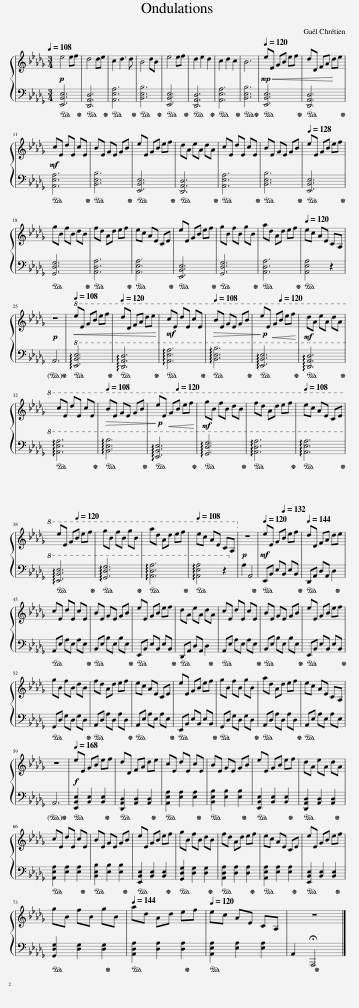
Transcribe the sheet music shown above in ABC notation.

X:1
%%score { 1 | 2 }
L:1/8
Q:1/4=108
M:3/4
I:linebreak $
K:Db
V:1 treble
V:2 bass
V:1
!p! e4 ef | d4 de | c2 d3 d | B4 dB | e4 ef | %5
 d2 e2 d2 | c2 d2 c2 | B6 |[Q:1/4=120]!mp!!<(! eE GB ef | dD FA de!<)! |$ %10
!mf! cE dE cE | BE GE GB | eE GB ef | dA eA dA | cE dE cE | %15
 BE GE GB |[Q:1/4=128] eE GB ef |$ gB fB dB | fd Ad ef | ec AE CE | %20
 eE GB ef | gB fB gB | ad Ad ef |[Q:1/4=120] ec AE CA, |$!p! z6 | %25
[Q:1/4=108]!8va(!!<(! e'e gb e'f' |[Q:1/4=120] d'd fa d'e'!<)! |!mf! c'e d'e c'e |[Q:1/4=108]!>(! be ge gb!>)! |!p! e'e!<(! g[Q:1/4=120]b e'f'!<)! | %30
!mf! d'a e'a d'a |$ c'e d'e c'e |[Q:1/4=108]!>(! be ge gb!>)! |!p! e'e!<(! g[Q:1/4=120]b e'f'!<)! |!mf! g'b f'b d'b | %35
 f'd' ad' e'f' |[Q:1/4=108] e'c' ae ce |$ e'e g[Q:1/4=120]b e'f' | g'b f'b g'b | a'd' ad' e'f' | %40
[Q:1/4=108] e'c' ae cA!8va)! |!p! z6 |[Q:1/4=120]!mf! eE G[Q:1/4=132]B ef |[Q:1/4=144] dD FA de |$ cE dE cE | %45
 BE GE GB | eE GB ef | dA eA dA | cE dE cE | BE GE GB | %50
 eE GB ef |$ gB fB dB | fd Ad ef | ec AE CE | eE GB ef | %55
 gB fB gB | ad Ad ef | ec AE CA, |$ z6 |[Q:1/4=168]!f! eE GB ef | %60
 dD FA de | cE dE cE | BE GE GB | eE GB ef | dA eA dA |$ %65
 cE dE cE | BE GE GB | eE GB ef | gB fB dB | fd Ad ef | %70
 ec AE CE | eE GB ef |$ gB fB gB |[Q:1/4=144] ad Ad ef |[Q:1/4=120] ec AE CA, | %75
 z6 |] %76
V:2
!ped! [E,,B,,E,]6!ped-up! |!ped! [D,,A,,D,]6!ped-up! |!ped! [A,,E,A,]6!ped-up! |!ped! [B,,E,B,]6!ped-up! |!ped! [E,,B,,E,]6!ped-up! | %5
!ped! [D,,A,,D,]6!ped-up! |!ped! [A,,E,A,]6!ped-up! |!ped! [B,,E,B,]6!ped-up! |!ped! [E,,B,,E,]6!ped-up! |!ped! [D,,A,,D,]6!ped-up! |$ %10
!ped! [A,,E,A,]6!ped-up! |!ped! [B,,E,B,]6!ped-up! |!ped! [E,,B,,E,]6!ped-up! |!ped! [D,,A,,D,]6!ped-up! |!ped! [A,,E,A,]6!ped-up! | %15
!ped! [B,,E,B,]6!ped-up! |!ped! [E,,B,,E,]6!ped-up! |$!ped! [G,,D,G,]6!ped-up! |!ped! [A,,D,A,]6!ped-up! |!ped! [A,,E,A,]6!ped-up! | %20
!ped! [E,,B,,E,]6!ped-up! |!ped! [G,,D,G,]6!ped-up! |!ped! [A,,D,A,]6!ped-up! |!ped! [A,,E,A,]4 z2 |$ A,,6!ped-up! | %25
!ped!!8va(! !arpeggio![E,B,E]6!ped-up! |!ped! !arpeggio![D,A,D]6!ped-up! |!ped! !arpeggio![A,EA]6!ped-up! |!ped! !arpeggio![B,EB]6!ped-up! |!ped! !arpeggio![E,B,E]6!ped-up! | %30
!ped! !arpeggio![D,A,D]6!ped-up! |$!ped! !arpeggio![A,EA]6!ped-up! |!ped! !arpeggio![B,EB]6!ped-up! |!ped! !arpeggio![E,B,E]6!ped-up! |!ped! !arpeggio![G,DG]6!ped-up! | %35
!ped! !arpeggio![A,DA]6!ped-up! |!ped! !arpeggio![A,EA]6!ped-up! |$!ped! !arpeggio![E,B,E]6!ped-up! |!ped! !arpeggio![G,DG]6!ped-up! |!ped! !arpeggio![A,DA]6!ped-up! | %40
!ped! !arpeggio![A,EA]4 z2!8va)! | A,2 A,,4!ped-up! |!ped! E,,B,, E,B,, E,B,,!ped-up! |!ped! D,,A,, D,A,, D,2!ped-up! |$!ped! A,,E, A,E, A,E,!ped-up! | %45
!ped! B,,E, B,E, B,E,!ped-up! |!ped! E,,B,, E,B,, E,B,,!ped-up! |!ped! D,,A,, D,A,, D,2!ped-up! |!ped! A,,E, A,E, A,E,!ped-up! |!ped! B,,E, B,E, B,E,!ped-up! | %50
!ped! E,,B,, E,B,, E,B,,!ped-up! |$!ped! G,,D, G,D, G,D,!ped-up! |!ped! A,,D, A,D, A,D,!ped-up! |!ped! A,,E, A,E, A,E,!ped-up! |!ped! E,,B,, E,B,, E,B,,!ped-up! | %55
!ped! G,,D, G,D, G,D,!ped-up! |!ped! A,,D, A,D, A,D,!ped-up! |!ped! A,,E, A,E, A,E, |$ A,,6!ped-up! |!ped! [E,,B,,E,]2 [B,,E,]2 [B,,E,]2!ped-up! | %60
!ped! [D,,A,,D,]2 [A,,D,]2 [A,,D,]2!ped-up! |!ped! [A,,E,A,]2 [E,A,]2 [E,A,]2!ped-up! |!ped! [B,,E,B,]2 [E,B,]2 [E,B,]2!ped-up! |!ped! [E,,B,,E,]2 [B,,E,]2 [B,,E,]2!ped-up! |!ped! [D,,A,,D,]2 [A,,D,]2 [A,,D,]2!ped-up! |$ %65
!ped! [A,,E,A,]2 [E,A,]2 [E,A,]2!ped-up! |!ped! [B,,E,B,]2 [E,B,]2 [E,B,]2!ped-up! |!ped! [E,,B,,E,]2 [B,,E,]2 [B,,E,]2!ped-up! |!ped! [G,,D,G,]2 [D,G,]2 [D,G,]2!ped-up! |!ped! [A,,D,A,]2 [D,A,]2 [D,A,]2!ped-up! | %70
!ped! [A,,E,A,]2 [E,A,]2 [E,A,]2!ped-up! |!ped! [E,,B,,E,]2 [B,,E,]2 [B,,E,]2!ped-up! |$!ped! [G,,D,G,]2 [D,G,]2 [D,G,]2!ped-up! |!ped! [A,,D,A,]2 [D,A,]2 [D,A,]2!ped-up! |!ped! [A,,E,A,]2 [E,A,]2 [E,A,]2 | %75
 A,,2 !fermata!A,,,4!ped-up! |] %76
